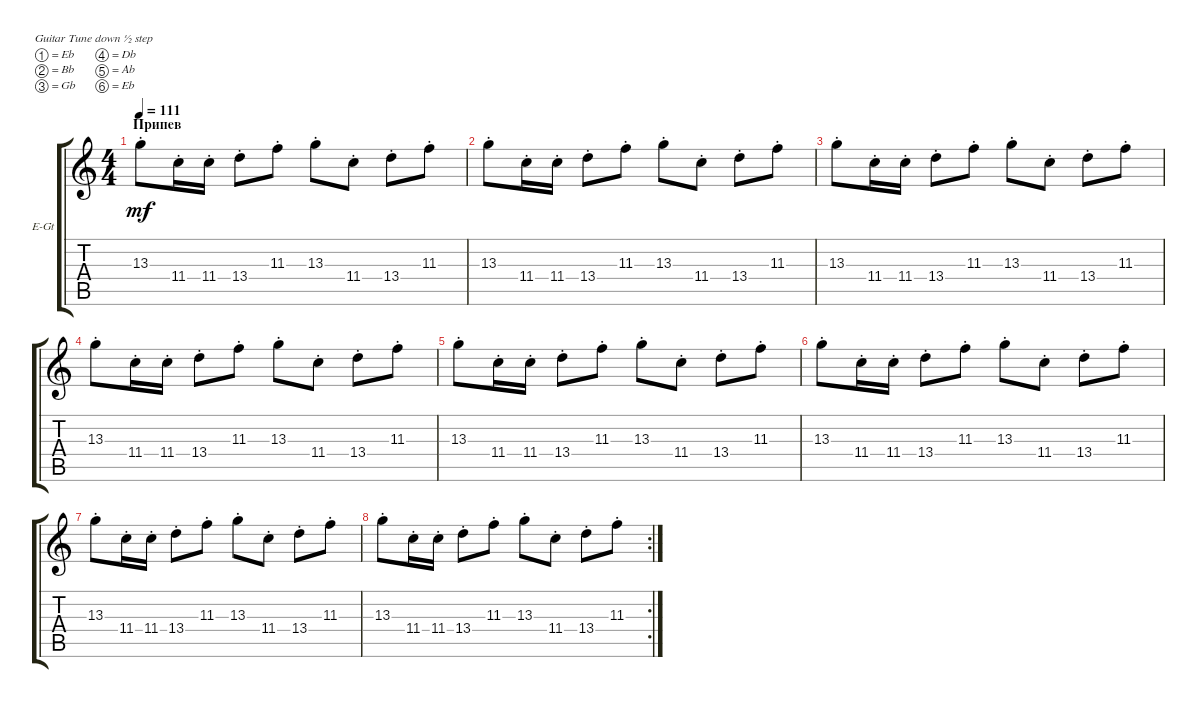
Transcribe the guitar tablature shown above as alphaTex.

\defaultSystemsLayout 4
\bracketExtendMode groupsimilarinstruments
\firstSystemTrackNameOrientation horizontal
\otherSystemsTrackNameOrientation horizontal
\track ("Electric Guitar" "E-Gt") {instrument electricguitarclean}
\staff {score tabs}
\tuning (Eb4 Bb3 Gb3 Db3 Ab2 Eb2)
\ts (4 4)
\section ("" "Припев")
\tempo 111
\clef g2
\ks c
13.3{st}.8{dy mf} 11.4{st}.16 11.4{st}.16 13.4{st}.8 11.3{st}.8 13.3{st}.8 11.4{st}.8 13.4{st}.8 11.3{st}.8 |
13.3{st}.8 11.4{st}.16 11.4{st}.16 13.4{st}.8 11.3{st}.8 13.3{st}.8 11.4{st}.8 13.4{st}.8 11.3{st}.8 |
13.3{st}.8 11.4{st}.16 11.4{st}.16 13.4{st}.8 11.3{st}.8 13.3{st}.8 11.4{st}.8 13.4{st}.8 11.3{st}.8 |
13.3{st}.8 11.4{st}.16 11.4{st}.16 13.4{st}.8 11.3{st}.8 13.3{st}.8 11.4{st}.8 13.4{st}.8 11.3{st}.8 |
13.3{st}.8 11.4{st}.16 11.4{st}.16 13.4{st}.8 11.3{st}.8 13.3{st}.8 11.4{st}.8 13.4{st}.8 11.3{st}.8 |
13.3{st}.8 11.4{st}.16 11.4{st}.16 13.4{st}.8 11.3{st}.8 13.3{st}.8 11.4{st}.8 13.4{st}.8 11.3{st}.8 |
13.3{st}.8 11.4{st}.16 11.4{st}.16 13.4{st}.8 11.3{st}.8 13.3{st}.8 11.4{st}.8 13.4{st}.8 11.3{st}.8 |
\rc 2
13.3{st}.8 11.4{st}.16 11.4{st}.16 13.4{st}.8 11.3{st}.8 13.3{st}.8 11.4{st}.8 13.4{st}.8 11.3{st}.8
